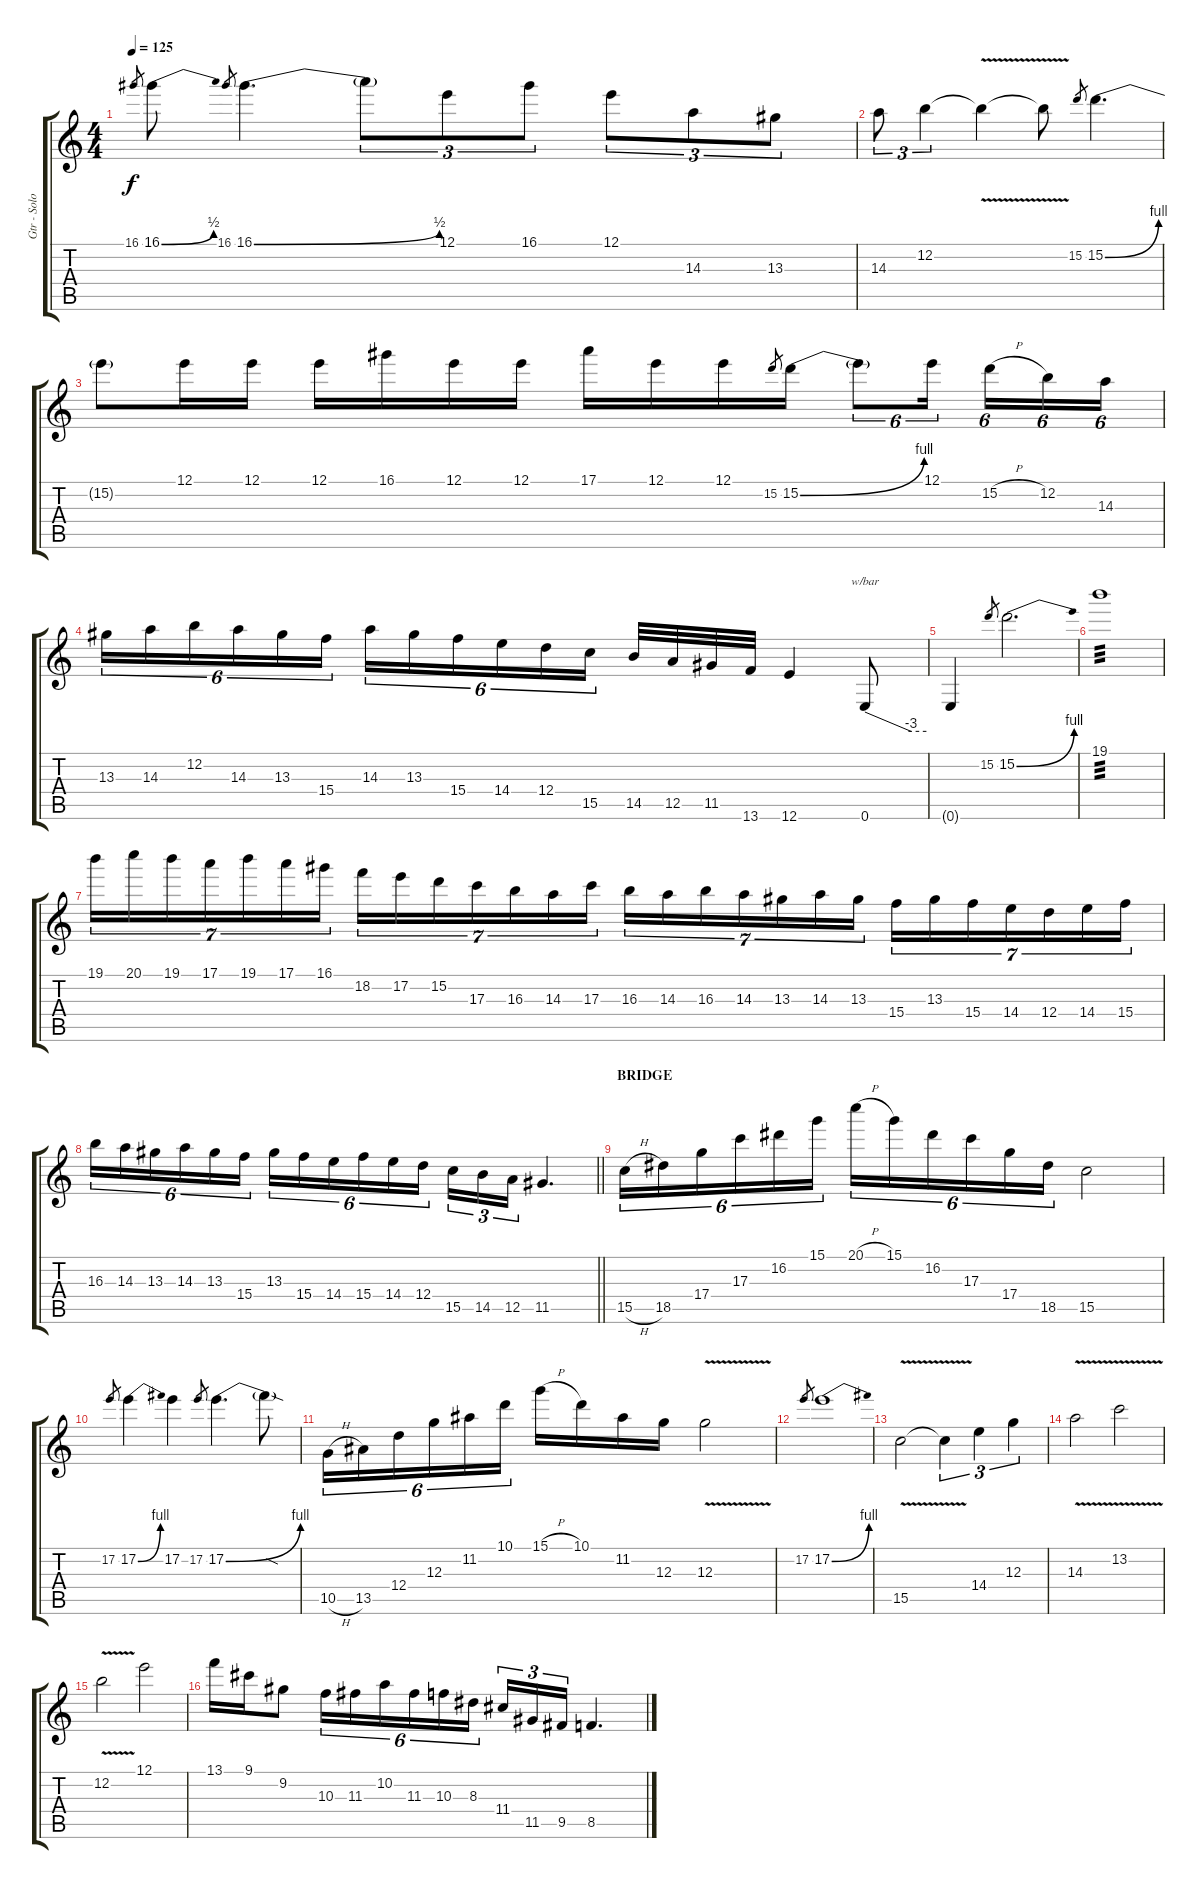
\track ("Gtr - Solo" "Gtr - Solo") {instrument overdrivenguitar}
\staff {score tabs}
\tuning (E4 B3 G3 D3 A2 E2) {hide}
\ts (4 4)
\tempo 125
\clef g2
\ks aminor
16.1.8{gr dy f} 16.1{be (bend 0 0 60 2)}.8 16.1.8{gr} 16.1{be (bend 0 0 60 2)}.4{d} 16.1{t}.8{tu (3 2)} 12.1.8{tu (3 2)} 16.1.8{tu (3 2)} 12.1.8{tu (3 2)} 14.3.8{tu (3 2)} 13.3.8{tu (3 2)} |
14.3.8{tu (3 2)} 12.2.4{tu (3 2)} 12.2{v t}.4 12.2{t}.8 15.2.8{gr} 15.2{be (bend 0 0 60 4)}.4{d} |
15.2{t}.8 12.1.16 12.1.16 12.1.16 16.1.16 12.1.16 12.1.16 17.1.16 12.1.16 12.1.16 15.2.8{gr} 15.2{be (bend 0 0 60 4)}.16 15.2{t}.8{tu (6 4)} 12.1.16{tu (6 4)} 15.2{h}.16{tu (6 4)} 12.2.16{tu (6 4)} 14.3.16{tu (6 4)} |
13.3.16{tu (6 4)} 14.3.16{tu (6 4)} 12.2.16{tu (6 4)} 14.3.16{tu (6 4)} 13.3.16{tu (6 4)} 15.4.16{tu (6 4)} 14.3.16{tu (6 4)} 13.3.16{tu (6 4)} 15.4.16{tu (6 4)} 14.4.16{tu (6 4)} 12.4.16{tu (6 4)} 15.5.16{tu (6 4)} 14.5.32 12.5.32 11.5.32 13.6.32 12.6.4 0.6.8{tbe (custom default 0 0 45 -12 60 -12)} |
0.6{t}.4 15.2.8{gr} 15.2{be (bend 0 0 60 4)}.2{d} |
19.1.1{tp 3} |
19.1.16{tu (7 4)} 20.1.16{tu (7 4)} 19.1.16{tu (7 4)} 17.1.16{tu (7 4)} 19.1.16{tu (7 4)} 17.1.16{tu (7 4)} 16.1.16{tu (7 4)} 18.2.16{tu (7 4)} 17.2.16{tu (7 4)} 15.2.16{tu (7 4)} 17.3.16{tu (7 4)} 16.3.16{tu (7 4)} 14.3.16{tu (7 4)} 17.3.16{tu (7 4)} 16.3.16{tu (7 4)} 14.3.16{tu (7 4)} 16.3.16{tu (7 4)} 14.3.16{tu (7 4)} 13.3.16{tu (7 4)} 14.3.16{tu (7 4)} 13.3.16{tu (7 4)} 15.4.16{tu (7 4)} 13.3.16{tu (7 4)} 15.4.16{tu (7 4)} 14.4.16{tu (7 4)} 12.4.16{tu (7 4)} 14.4.16{tu (7 4)} 15.4.16{tu (7 4)} |
\barLineRight lightlight
16.3.16{tu (6 4)} 14.3.16{tu (6 4)} 13.3.16{tu (6 4)} 14.3.16{tu (6 4)} 13.3.16{tu (6 4)} 15.4.16{tu (6 4)} 13.3.16{tu (6 4)} 15.4.16{tu (6 4)} 14.4.16{tu (6 4)} 15.4.16{tu (6 4)} 14.4.16{tu (6 4)} 12.4.16{tu (6 4)} 15.5.16{tu (3 2)} 14.5.16{tu (3 2)} 12.5.16{tu (3 2)} 11.5.4{d} |
\section ("" "BRIDGE")
15.5{h}.16{tu (6 4)} 18.5.16{tu (6 4)} 17.4.16{tu (6 4)} 17.3.16{tu (6 4)} 16.2.16{tu (6 4)} 15.1.16{tu (6 4)} 20.1{h}.16{tu (6 4)} 15.1.16{tu (6 4)} 16.2.16{tu (6 4)} 17.3.16{tu (6 4)} 17.4.16{tu (6 4)} 18.5.16{tu (6 4)} 15.5.2 |
17.2.8{gr} 17.2{be (bend 0 0 60 4)}.4 17.2.4 17.2.8{gr} 17.2{be (bend 0 0 60 4)}.4{d} 17.2{sod t}.8 |
10.5{h}.16{tu (6 4)} 13.5.16{tu (6 4)} 12.4.16{tu (6 4)} 12.3.16{tu (6 4)} 11.2.16{tu (6 4)} 10.1.16{tu (6 4)} 15.1{h}.16 10.1.16 11.2.16 12.3.16 12.3{v}.2 |
17.2.8{gr} 17.2{be (bend 0 0 60 4)}.1 |
15.5{v}.2 15.5{t}.4{tu (3 2)} 14.4.4{tu (3 2)} 12.3.4{tu (3 2)} |
14.3{v}.2 13.2{v}.2 |
12.2{v}.2 12.1.2 |
13.1.16 9.1.16 9.2.8 10.3.16{tu (6 4)} 11.3.16{tu (6 4)} 10.2.16{tu (6 4)} 11.3.16{tu (6 4)} 10.3.16{tu (6 4)} 8.3.16{tu (6 4)} 11.4.16{tu (3 2)} 11.5.16{tu (3 2)} 9.5.16{tu (3 2)} 8.5.4{d}
